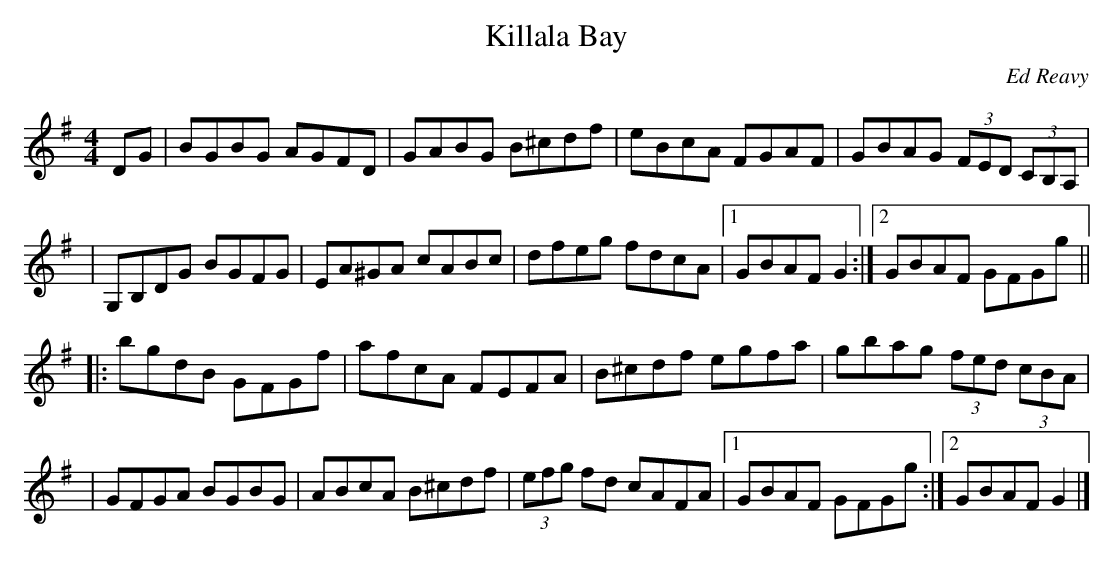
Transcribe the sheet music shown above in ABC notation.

X:1
T:Killala Bay
C:Ed Reavy
M:4/4
L:1/8
K:G
DG \
| BGBG AGFD | GABG B^cdf | eBcA FGAF | GBAG (3FED (3CB,A, |
| G,B,DG BGFG | EA^GA cABc | dfeg fdcA |1 GBAF G2 :|2 GBAF GFGg ||
|: bgdB GFGf | afcA FEFA | B^cdf egfa | gbag (3fed (3cBA |
| GFGA BGBG | ABcA B^cdf | (3efg fd cAFA |1 GBAF GFGg :|2 GBAF G2 |]
